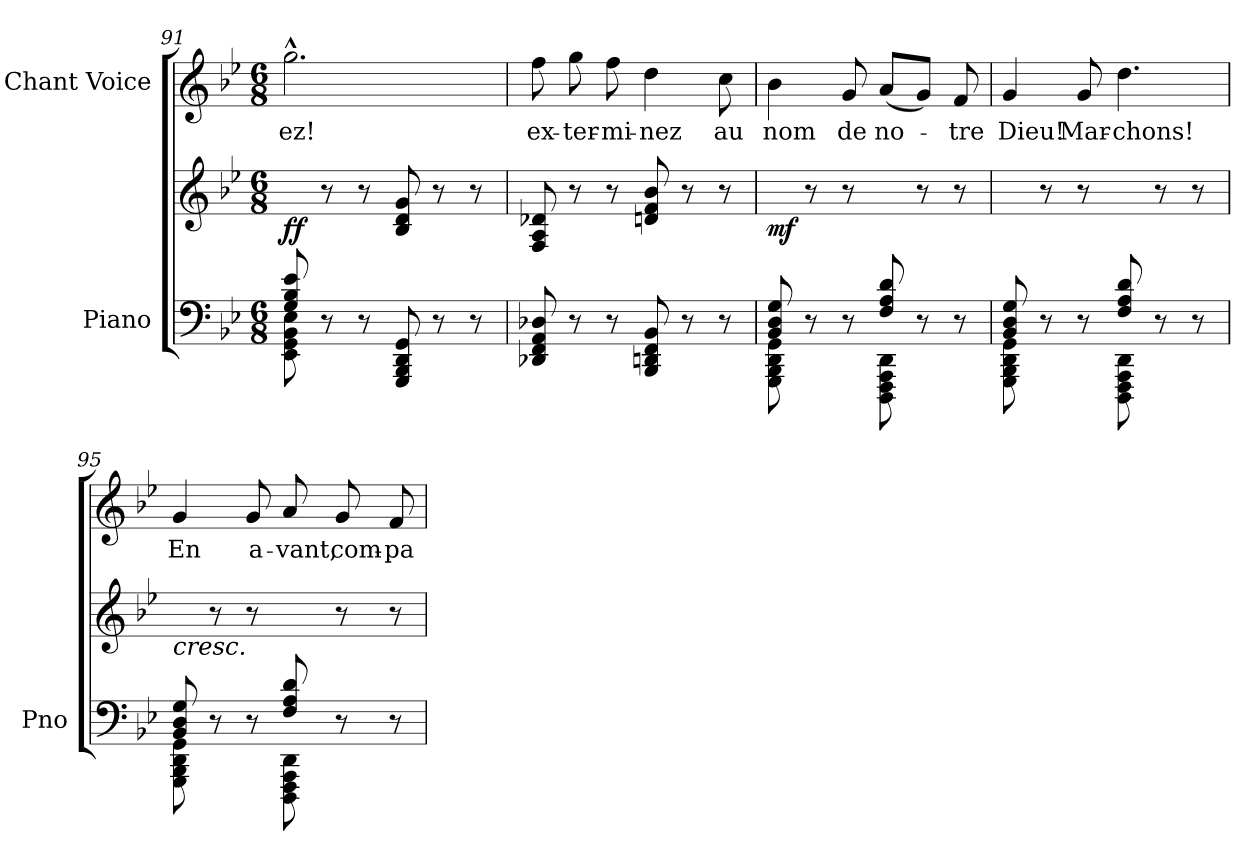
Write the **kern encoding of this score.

**kern	**kern	**dynam	**kern	**text
*part2	*part2	*part2	*part1	*part1
*staff3	*staff2	*staff2/3	*staff1	*staff1
*I"Piano	*	*	*I"Chant Voice	*
*I'Pno	*	*	*	*
*clefF4	*clefG2	*	*clefG2	*
*k[b-e-]	*k[b-e-]	*	*k[b-e-]	*
*M6/8	*M6/8	*	*M6/8	*
=91	=91	=91	=91	=91
*^	*	*	*	*
!	!	!	!LO:DY:b	!	!
8G/ 8B-/ 8e-/	8EE-\ 8GG\ 8BB-\ 8E-\	8ryy	ff	2.gg^^\	-ez!
2ryy	8r	8r	.	.	.
.	8r	8r	.	.	.
.	8GGG/ 8BBB-/ 8DD/ 8GG/	8B-/ 8d/ 8g/	.	.	.
.	8r	8r	.	.	.
8ryy	8r	8r	.	.	.
*v	*v	*	*	*	*
=92	=92	=92	=92	=92
8DD-X/ 8FF/ 8AA/ 8D-X/	8F/ 8A/ 8d-X/	.	8ff\	ex-
8r	8r	.	8gg\	-ter-
8r	8r	.	8ff\	-mi-
8BBB-/ 8DDn/ 8FF/ 8BB-/	8dn/ 8f/ 8b-/	.	4dd\	-nez
8r	8r	.	.	.
8r	8r	.	8cc\	au
=93	=93	=93	=93	=93
*^	*	*	*	*
!	!	!	!LO:DY:b	!	!
8BB-/ 8D/ 8G/	8GGG\ 8BBB-\ 8DD\ 8GG\	8ryy	mf	4b-\	nom
4ryy	8r	8r	.	.	.
.	8r	8r	.	8g/	de
8F/ 8A/ 8d/	8DDD\ 8FFF\ 8AAA\ 8DD\	8ryy	.	(8a/L	no-
4ryy	8r	8r	.	8g/J)	.
.	8r	8r	.	8f/	-tre
=94	=94	=94	=94	=94	=94
8BB-/ 8D/ 8G/	8GGG\ 8BBB-\ 8DD\ 8GG\	8ryy	.	4g/	Dieu!
4ryy	8r	8r	.	.	.
.	8r	8r	.	8g/	Mar-
8F/ 8A/ 8d/	8DDD\ 8FFF\ 8AAA\ 8DD\	8ryy	.	4.dd\	-chons!
4ryy	8r	8r	.	.	.
.	8r	8r	.	.	.
=95	=95	=95	=95	=95	=95
!	!	!LO:TX:b:i:t=cresc.	!	!	!
8BB-/ 8D/ 8G/	8GGG\ 8BBB-\ 8DD\ 8GG\	8ryy	.	4g/	En
4ryy	8r	8r	.	.	.
.	8r	8r	.	8g/	a-
8F/ 8A/ 8d/	8DDD\ 8FFF\ 8AAA\ 8DD\	8ryy	.	8a/	-vant,
4ryy	8r	8r	.	8g/	com-
.	8r	8r	.	8f/	-pa-
*v	*v	*	*	*	*
=	=	=	=	=
*-	*-	*-	*-	*-
